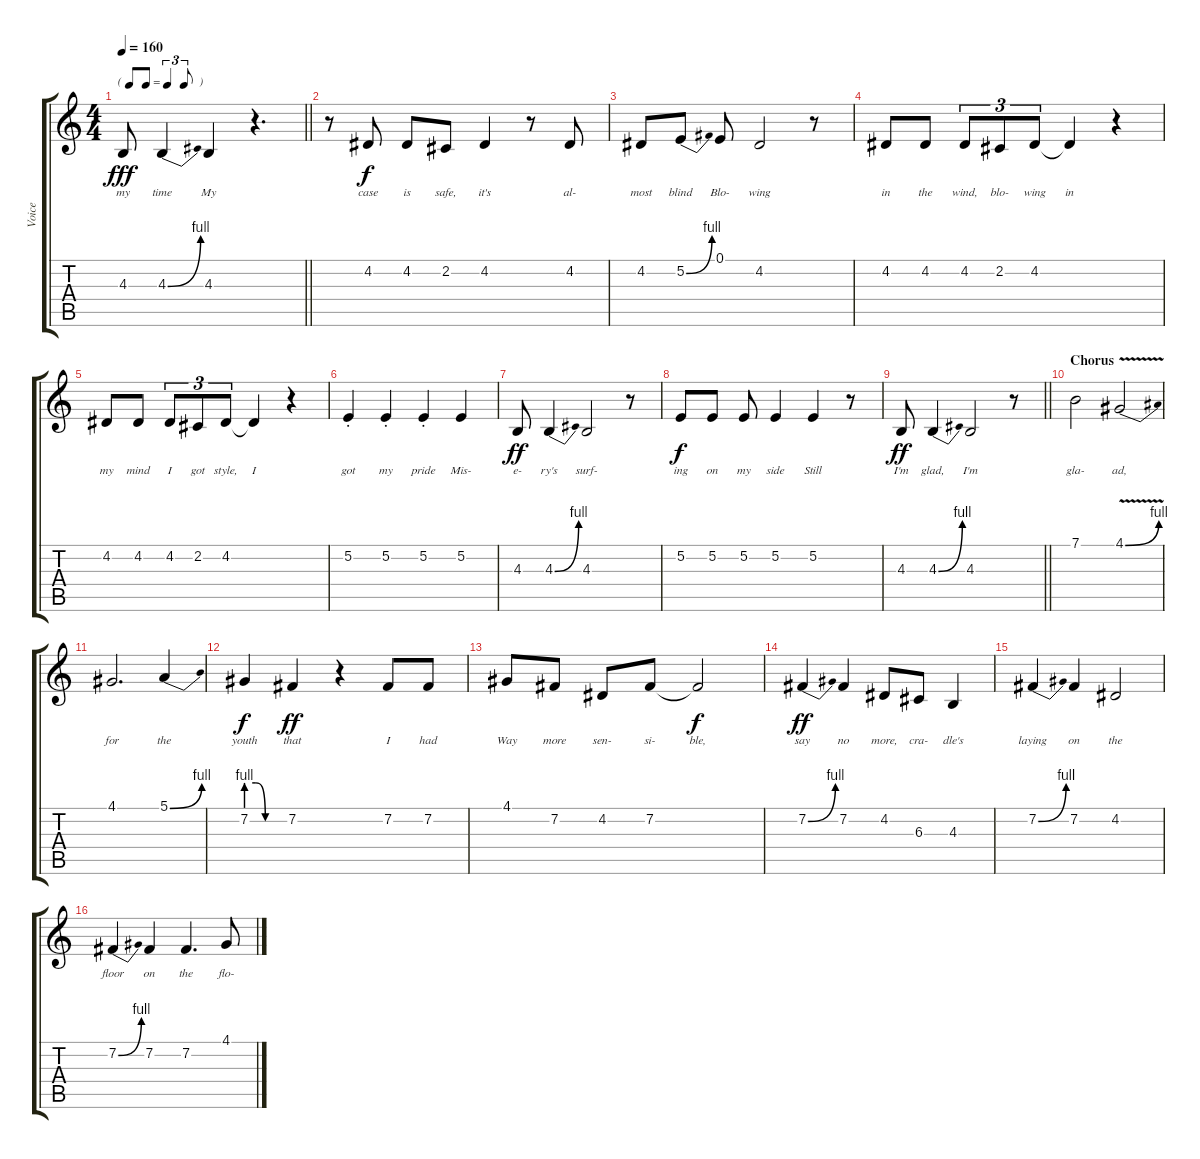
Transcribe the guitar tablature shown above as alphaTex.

\track ("Voice" "Voice") {instrument lead6voice}
\staff {score tabs}
\tuning (E4 B3 G3 D3 A2 E2) {hide}
\ts (4 4)
\tf triplet8th
\tempo 160
\clef g2
\barLineRight lightlight
\ks c
4.3.8{lyrics (0 "my") lyrics (1 "") lyrics (2 "") lyrics (3 "") lyrics (4 "") dy fff} 4.3{be (bend 0 0 60 4)}.4{lyrics (0 "time") lyrics (1 "") lyrics (2 "") lyrics (3 "") lyrics (4 "")} 4.3.4{lyrics (0 "My") lyrics (1 "") lyrics (2 "") lyrics (3 "") lyrics (4 "")} r.4{d} |
r.8 4.2.8{lyrics (0 "case") lyrics (1 "") lyrics (2 "") lyrics (3 "") lyrics (4 "") dy f} 4.2.8{lyrics (0 "is") lyrics (1 "") lyrics (2 "") lyrics (3 "") lyrics (4 "")} 2.2.8{lyrics (0 "safe,") lyrics (1 "") lyrics (2 "") lyrics (3 "") lyrics (4 "")} 4.2.4{lyrics (0 "it's") lyrics (1 "") lyrics (2 "") lyrics (3 "") lyrics (4 "")} r.8 4.2.8{lyrics (0 "al-") lyrics (1 "") lyrics (2 "") lyrics (3 "") lyrics (4 "")} |
4.2.8{lyrics (0 "most") lyrics (1 "") lyrics (2 "") lyrics (3 "") lyrics (4 "")} 5.2{be (bend 0 0 60 4)}.8{lyrics (0 "blind") lyrics (1 "") lyrics (2 "") lyrics (3 "") lyrics (4 "")} 0.1.8{lyrics (0 "Blo-") lyrics (1 "") lyrics (2 "") lyrics (3 "") lyrics (4 "")} 4.2.2{lyrics (0 "wing") lyrics (1 "") lyrics (2 "") lyrics (3 "") lyrics (4 "")} r.8 |
4.2.8{lyrics (0 "in") lyrics (1 "") lyrics (2 "") lyrics (3 "") lyrics (4 "")} 4.2.8{lyrics (0 "the") lyrics (1 "") lyrics (2 "") lyrics (3 "") lyrics (4 "")} 4.2.8{tu (3 2) lyrics (0 "wind,") lyrics (1 "") lyrics (2 "") lyrics (3 "") lyrics (4 "")} 2.2.8{tu (3 2) lyrics (0 "blo-") lyrics (1 "") lyrics (2 "") lyrics (3 "") lyrics (4 "")} 4.2.8{tu (3 2) lyrics (0 "wing") lyrics (1 "") lyrics (2 "") lyrics (3 "") lyrics (4 "")} 4.2{t}.4{lyrics (0 "in") lyrics (1 "") lyrics (2 "") lyrics (3 "") lyrics (4 "")} r.4 |
4.2.8{lyrics (0 "my") lyrics (1 "") lyrics (2 "") lyrics (3 "") lyrics (4 "")} 4.2.8{lyrics (0 "mind") lyrics (1 "") lyrics (2 "") lyrics (3 "") lyrics (4 "")} 4.2.8{tu (3 2) lyrics (0 "I") lyrics (1 "") lyrics (2 "") lyrics (3 "") lyrics (4 "")} 2.2.8{tu (3 2) lyrics (0 "got") lyrics (1 "") lyrics (2 "") lyrics (3 "") lyrics (4 "")} 4.2.8{tu (3 2) lyrics (0 "style,") lyrics (1 "") lyrics (2 "") lyrics (3 "") lyrics (4 "")} 4.2{t}.4{lyrics (0 "I") lyrics (1 "") lyrics (2 "") lyrics (3 "") lyrics (4 "")} r.4 |
5.2{st}.4{lyrics (0 "got") lyrics (1 "") lyrics (2 "") lyrics (3 "") lyrics (4 "")} 5.2{st}.4{lyrics (0 "my") lyrics (1 "") lyrics (2 "") lyrics (3 "") lyrics (4 "")} 5.2{st}.4{lyrics (0 "pride") lyrics (1 "") lyrics (2 "") lyrics (3 "") lyrics (4 "")} 5.2.4{lyrics (0 "Mis-") lyrics (1 "") lyrics (2 "") lyrics (3 "") lyrics (4 "")} |
4.3.8{lyrics (0 "e-") lyrics (1 "") lyrics (2 "") lyrics (3 "") lyrics (4 "") dy ff} 4.3{be (bend 0 0 60 4)}.4{lyrics (0 "ry's") lyrics (1 "") lyrics (2 "") lyrics (3 "") lyrics (4 "")} 4.3.2{lyrics (0 "surf-") lyrics (1 "") lyrics (2 "") lyrics (3 "") lyrics (4 "")} r.8 |
5.2.8{lyrics (0 "ing") lyrics (1 "") lyrics (2 "") lyrics (3 "") lyrics (4 "") dy f} 5.2.8{lyrics (0 "on") lyrics (1 "") lyrics (2 "") lyrics (3 "") lyrics (4 "")} 5.2.8{lyrics (0 "my") lyrics (1 "") lyrics (2 "") lyrics (3 "") lyrics (4 "")} 5.2.4{lyrics (0 "side") lyrics (1 "") lyrics (2 "") lyrics (3 "") lyrics (4 "")} 5.2.4{lyrics (0 "Still") lyrics (1 "") lyrics (2 "") lyrics (3 "") lyrics (4 "")} r.8 |
\barLineRight lightlight
4.3.8{lyrics (0 "I'm") lyrics (1 "") lyrics (2 "") lyrics (3 "") lyrics (4 "") dy ff} 4.3{be (bend 0 0 60 4)}.4{lyrics (0 "glad,") lyrics (1 "") lyrics (2 "") lyrics (3 "") lyrics (4 "")} 4.3.2{lyrics (0 "I'm") lyrics (1 "") lyrics (2 "") lyrics (3 "") lyrics (4 "")} r.8 |
\section ("" "Chorus")
7.1.2{lyrics (0 "gla-") lyrics (1 "") lyrics (2 "") lyrics (3 "") lyrics (4 "")} 4.1{be (bend 0 0 60 4) v}.2{lyrics (0 "ad,") lyrics (1 "") lyrics (2 "") lyrics (3 "") lyrics (4 "")} |
4.1.2{d lyrics (0 "for") lyrics (1 "") lyrics (2 "") lyrics (3 "") lyrics (4 "")} 5.1{be (bend 0 0 60 4)}.4{lyrics (0 "the") lyrics (1 "") lyrics (2 "") lyrics (3 "") lyrics (4 "")} |
7.2{be (custom 0 4 15 4 30 0 60 0)}.4{lyrics (0 "youth") lyrics (1 "") lyrics (2 "") lyrics (3 "") lyrics (4 "") dy f} 7.2.4{lyrics (0 "that") lyrics (1 "") lyrics (2 "") lyrics (3 "") lyrics (4 "") dy ff} r.4 7.2.8{lyrics (0 "I") lyrics (1 "") lyrics (2 "") lyrics (3 "") lyrics (4 "")} 7.2.8{lyrics (0 "had") lyrics (1 "") lyrics (2 "") lyrics (3 "") lyrics (4 "")} |
4.1.8{lyrics (0 "Way") lyrics (1 "") lyrics (2 "") lyrics (3 "") lyrics (4 "")} 7.2.8{lyrics (0 "more") lyrics (1 "") lyrics (2 "") lyrics (3 "") lyrics (4 "")} 4.2.8{lyrics (0 "sen-") lyrics (1 "") lyrics (2 "") lyrics (3 "") lyrics (4 "")} 7.2.8{lyrics (0 "si-") lyrics (1 "") lyrics (2 "") lyrics (3 "") lyrics (4 "")} 7.2{t}.2{lyrics (0 "ble,") lyrics (1 "") lyrics (2 "") lyrics (3 "") lyrics (4 "") dy f} |
7.2{be (bend 0 0 60 4)}.4{lyrics (0 "say") lyrics (1 "") lyrics (2 "") lyrics (3 "") lyrics (4 "") dy ff} 7.2.4{lyrics (0 "no") lyrics (1 "") lyrics (2 "") lyrics (3 "") lyrics (4 "")} 4.2.8{lyrics (0 "more,") lyrics (1 "") lyrics (2 "") lyrics (3 "") lyrics (4 "")} 6.3.8{lyrics (0 "cra-") lyrics (1 "") lyrics (2 "") lyrics (3 "") lyrics (4 "")} 4.3.4{lyrics (0 "dle's") lyrics (1 "") lyrics (2 "") lyrics (3 "") lyrics (4 "")} |
7.2{be (bend 0 0 60 4)}.4{lyrics (0 "laying") lyrics (1 "") lyrics (2 "") lyrics (3 "") lyrics (4 "")} 7.2.4{lyrics (0 "on") lyrics (1 "") lyrics (2 "") lyrics (3 "") lyrics (4 "")} 4.2.2{lyrics (0 "the") lyrics (1 "") lyrics (2 "") lyrics (3 "") lyrics (4 "")} |
7.2{be (bend 0 0 60 4)}.4{lyrics (0 "floor") lyrics (1 "") lyrics (2 "") lyrics (3 "") lyrics (4 "")} 7.2.4{lyrics (0 "on") lyrics (1 "") lyrics (2 "") lyrics (3 "") lyrics (4 "")} 7.2.4{d lyrics (0 "the") lyrics (1 "") lyrics (2 "") lyrics (3 "") lyrics (4 "")} 4.1.8{lyrics (0 "flo-") lyrics (1 "") lyrics (2 "") lyrics (3 "") lyrics (4 "")}
